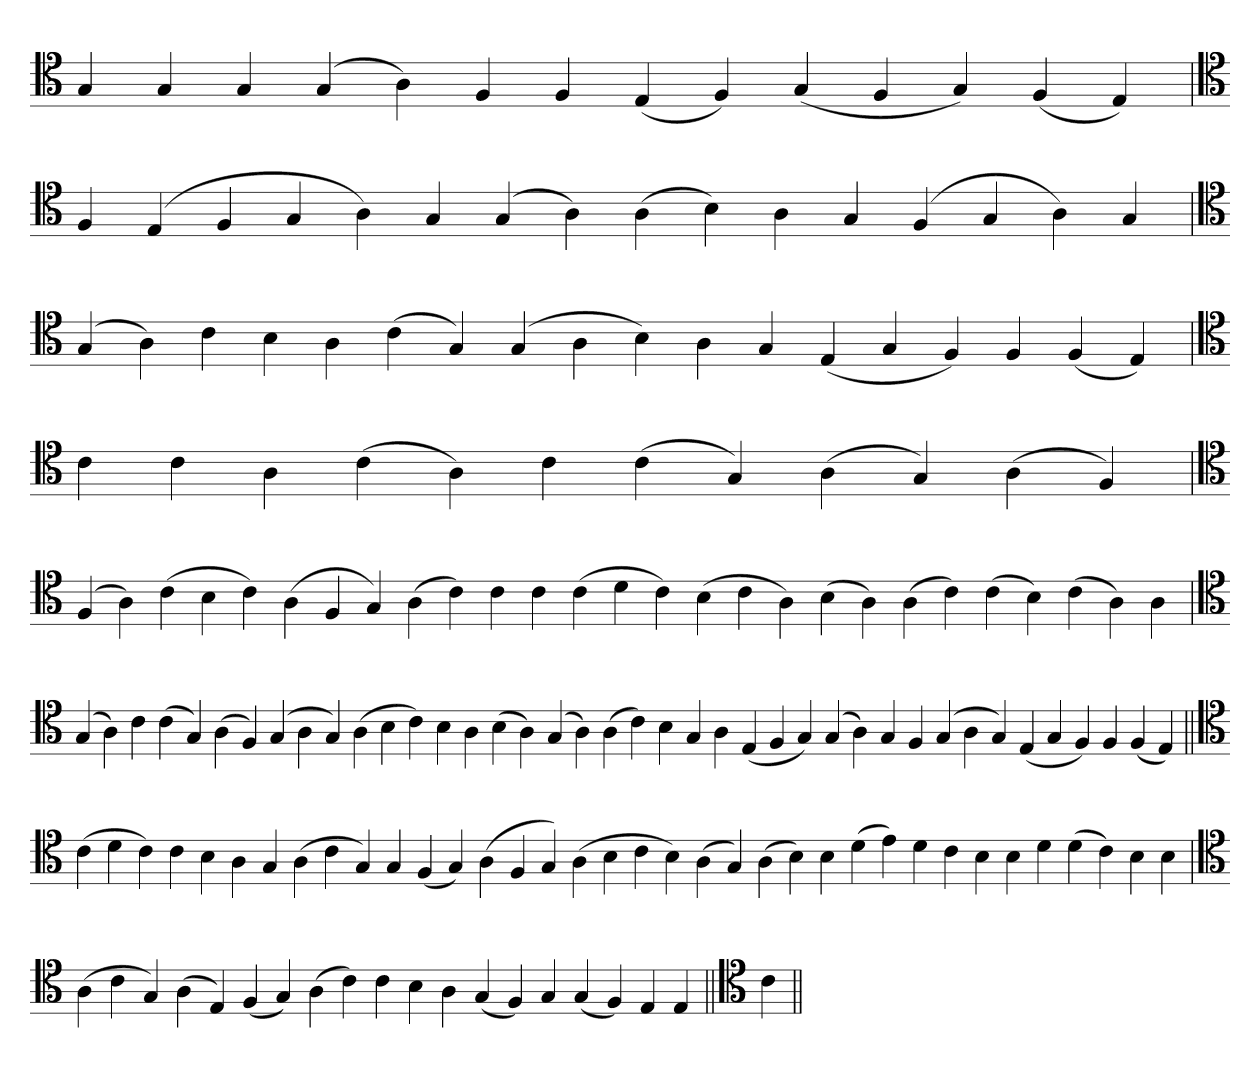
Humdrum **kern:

**kern
*part1
*staff1
*clefC4
=
4G
4G
4G
(4G
4A)
4F
4F
(4E
4F)
(4G
4F
4G)
(4F
4E)
=
*clefC4
4F
(4E
4F
4G
4A)
4G
(4G
4A)
(4A
4B)
4A
4G
(4F
4G
4A)
4G
=`
*clefC4
(4G
4A)
4c
4B
4A
(4c
4G)
(4G
4A
4B)
4A
4G
(4E
4G
4F)
4F
(4F
4E)
=
*clefC4
4c
4c
4A
(4c
4A)
4c
(4c
4G)
(4A
4G)
(4A
4F)
='
*clefC4
(4F
4A)
(4c
4B
4c)
(4A
4F
4G)
(4A
4c)
4c
4c
(4c
4d
4c)
(4B
4c
4A)
(4B
4A)
(4A
4c)
(4c
4B)
(4c
4A)
4A
='
*clefC4
(4G
4A)
4c
(4c
4G)
(4A
4F)
(4G
4A
4G)
(4A
4B
4c)
4B
4A
(4B
4A)
(4G
4A)
(4A
4c)
4B
4G
4A
(4E
4F
4G)
(4G
4A)
4G
4F
(4G
4A
4G)
(4E
4G
4F)
4F
(4F
4E)
=||
*clefC4
(4c
4d
4c)
4c
4B
4A
4G
(4A
4c
4G)
4G
(4F
4G)
(4A
4F
4G)
(4A
4B
4c
4B)
(4A
4G)
(4A
4B)
4B
(4d
4e)
4d
4c
4B
4B
4d
(4d
4c)
4B
4B
='
*clefC4
(4A
4c
4G)
(4A
4E)
(4F
4G)
(4A
4c)
4c
4B
4A
(4G
4F)
4G
(4G
4F)
4E
4E
=||
*clefC4
4c
=||
*-
